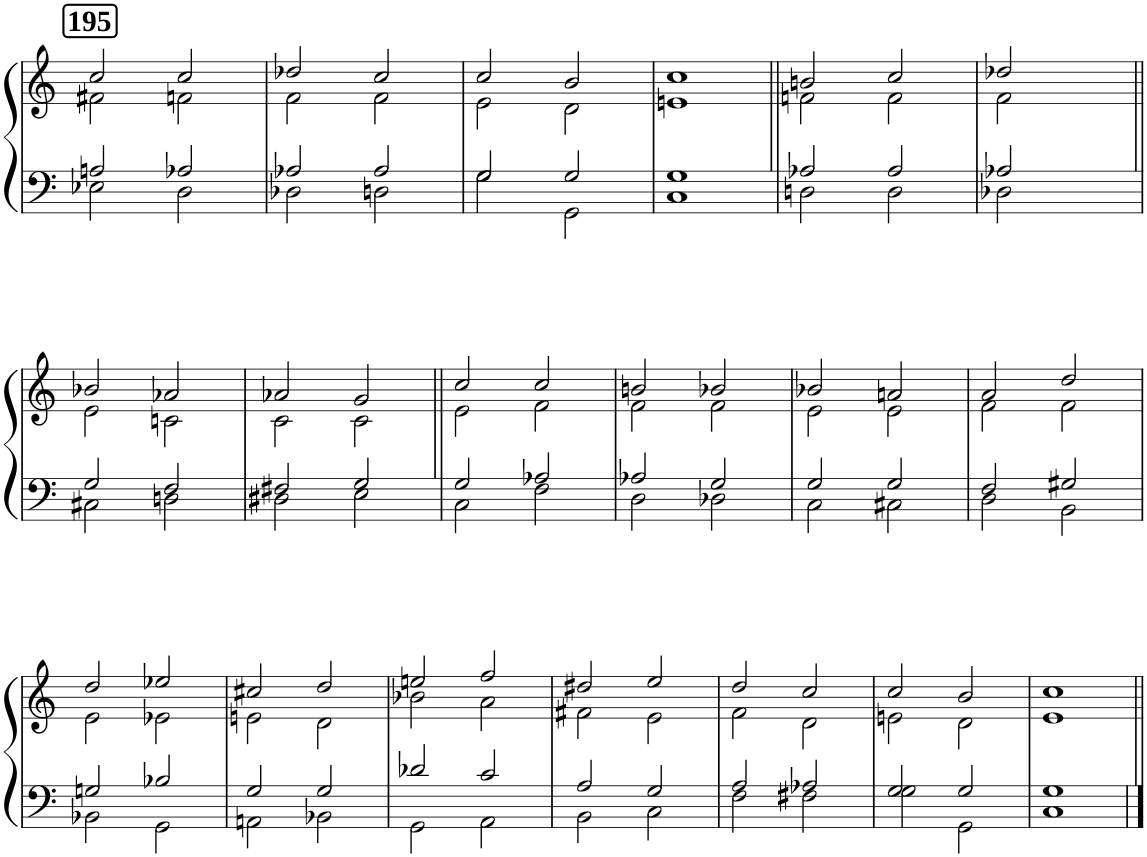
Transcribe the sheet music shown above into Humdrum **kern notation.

**kern	**kern
*part1	*part1
*staff2	*staff1
*I"Piano	*
*I'Pno	*
*clefF4	*clefG2
*k[]	*k[]
*M1/1	*M1/1
!!LO:REH:place=s1:a:B:cj:fs=14:t=195
=1	=1
*^	*^
*	*^	*	*
1ryy	2An/	2E-X\	2cc/	2f#X\
.	2A-X/	2D\	2cc/	2fn\
=2	=2	=2	=2	=2
1ryy	2A-X/	2D-X\	2dd-X/	2f\
.	2A-/	2Dn\	2cc/	2f\
=3	=3	=3	=3	=3
1ryy	2G/	2G\	2cc/	2e\
.	2G/	2GG\	2b/	2d\
=4	=4	=4	=4	=4
1ryy	1G	1C	1cc	1en
=5||	=5||	=5||	=5||	=5||
1ryy	2A-X/	2Dn\	2bn/	2fn\
.	2A-/	2D\	2cc/	2f\
=6	=6	=6	=6	=6
1ryy	2A-X/	2D-X\	2dd-X/	2f\
.	2ryy	2ryy	2ryy	2ryy
!!LO:LB:g=z	!!
=7||	=7||	=7||	=7||	=7||
1ryy	2G/	2C#X\	2b-X/	2e\
.	2F/	2Dn\	2a-X/	2cn\
=8	=8	=8	=8	=8
1ryy	2F#X/	2D#X\	2a-X/	2c\
.	2G/	2E\	2g/	2c\
=9||	=9||	=9||	=9||	=9||
1ryy	2G/	2C\	2cc/	2e\
.	2A-X/	2F\	2cc/	2f\
=10	=10	=10	=10	=10
1ryy	2A-X/	2D\	2bn/	2f\
.	2G/	2D-X\	2b-X/	2f\
=11	=11	=11	=11	=11
1ryy	2G/	2C\	2b-X/	2e\
.	2G/	2C#X\	2an/	2e\
=12	=12	=12	=12	=12
1ryy	2F/	2D\	2a/	2f\
.	2G#X/	2BB\	2dd/	2f\
!!LO:LB:g=z	!!
=13	=13	=13	=13	=13
1ryy	2Gn/	2BB-X\	2dd/	2e\
.	2B-X/	2GG\	2ee-X/	2e-X\
=14	=14	=14	=14	=14
1ryy	2G/	2AAn\	2cc#X/	2en\
.	2G/	2BB-X\	2dd/	2d\
=15	=15	=15	=15	=15
1ryy	2d-X/	2GG\	2een/	2b-X\
.	2c/	2AA\	2ff/	2a\
=16	=16	=16	=16	=16
1ryy	2A/	2BB\	2dd#X/	2f#X\
.	2G/	2C\	2ee/	2e\
=17	=17	=17	=17	=17
1ryy	2A/	2F\	2dd/	2f\
.	2A-X/	2F#X\	2cc/	2d\
=18	=18	=18	=18	=18
1ryy	2G/	2G\	2cc/	2en\
.	2G/	2GG\	2b/	2d\
=19	=19	=19	=19	=19
1ryy	1G	1C	1cc	1e
*v	*v	*v	*	*
*	*v	*v
=||	=||
*-	*-
